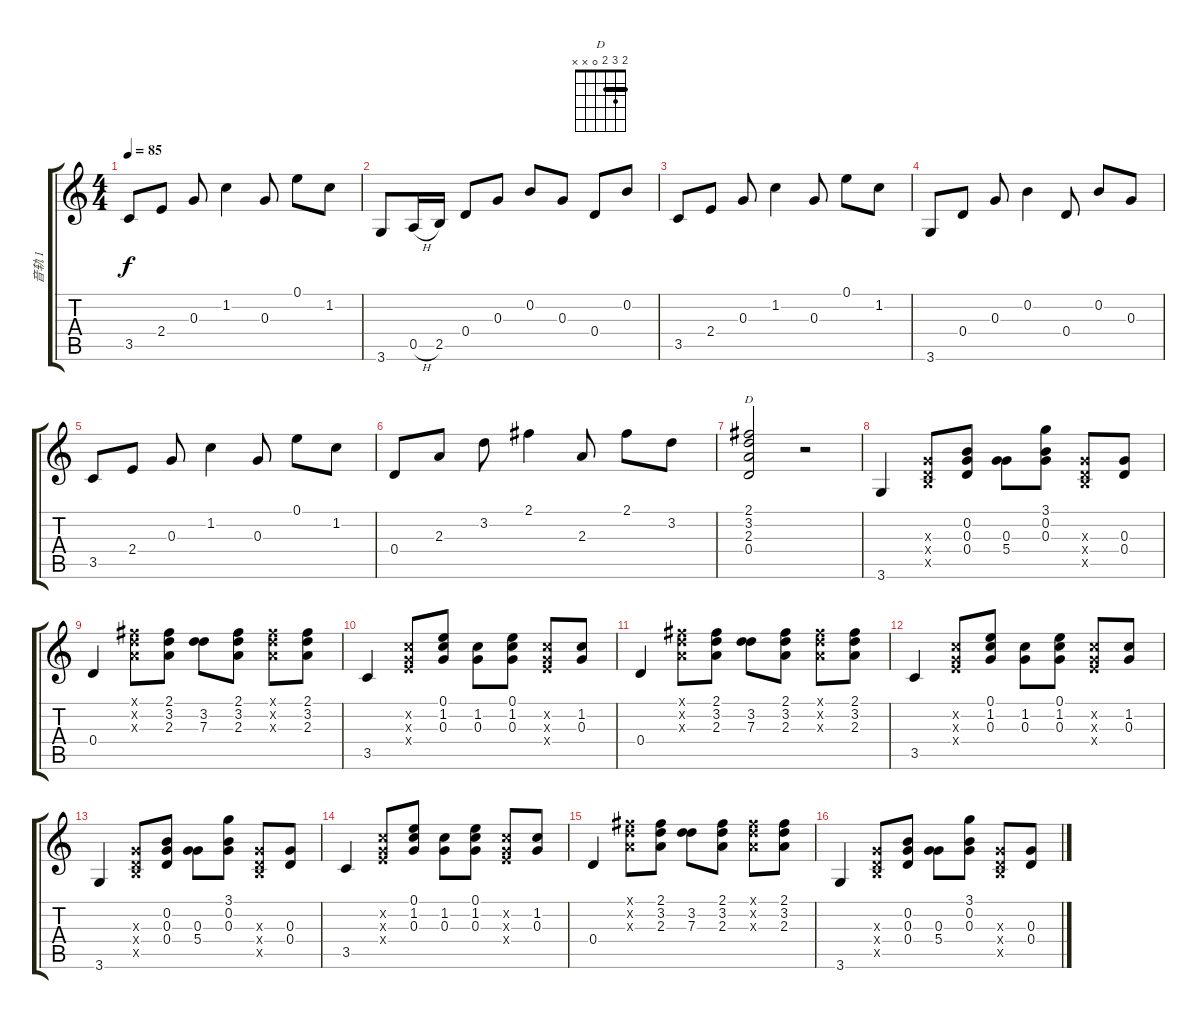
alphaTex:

\track ("音轨 1" "音轨 1") {instrument electricguitarjazz}
\staff {score tabs}
\tuning (E4 B3 G3 D3 A2 E2) {hide}
\chord ("D" 2 3 2 0 x x) {barre 2}
\ts (4 4)
\tempo 85
\clef g2
\ks c
3.5.8{dy f} 2.4.8 0.3.8 1.2.4 0.3.8 0.1.8 1.2.8 |
3.6.8 0.5{h}.16 2.5.16 0.4.8 0.3.8 0.2.8 0.3.8 0.4.8 0.2.8 |
3.5.8 2.4.8 0.3.8 1.2.4 0.3.8 0.1.8 1.2.8 |
3.6.8 0.4.8 0.3.8 0.2.4 0.4.8 0.2.8 0.3.8 |
3.5.8 2.4.8 0.3.8 1.2.4 0.3.8 0.1.8 1.2.8 |
0.4.8 2.3.8 3.2.8 2.1.4 2.3.8 2.1.8 3.2.8 |
(2.1 3.2 2.3 0.4).2{ch "D"} r.2 |
3.6.4 (0.3{x} 0.4{x} 2.5{x}).8 (0.2 0.3 0.4).8 (0.3 5.4).8 (3.1 0.2 0.3).8 (0.3{x} 0.4{x} 2.5{x}).8 (0.3 0.4).8 |
0.4.4 (2.1{x} 3.2{x} 2.3{x}).8 (2.1 3.2 2.3).8 (3.2 7.3).8 (2.1 3.2 2.3).8 (2.1{x} 3.2{x} 2.3{x}).8 (2.1 3.2 2.3).8 |
3.5.4 (1.2{x} 0.3{x} 2.4{x}).8 (0.1 1.2 0.3).8 (1.2 0.3).8 (0.1 1.2 0.3).8 (1.2{x} 0.3{x} 2.4{x}).8 (1.2 0.3).8 |
0.4.4 (2.1{x} 3.2{x} 2.3{x}).8 (2.1 3.2 2.3).8 (3.2 7.3).8 (2.1 3.2 2.3).8 (2.1{x} 3.2{x} 2.3{x}).8 (2.1 3.2 2.3).8 |
3.5.4 (1.2{x} 0.3{x} 2.4{x}).8 (0.1 1.2 0.3).8 (1.2 0.3).8 (0.1 1.2 0.3).8 (1.2{x} 0.3{x} 2.4{x}).8 (1.2 0.3).8 |
3.6.4 (0.3{x} 0.4{x} 2.5{x}).8 (0.2 0.3 0.4).8 (0.3 5.4).8 (3.1 0.2 0.3).8 (0.3{x} 0.4{x} 2.5{x}).8 (0.3 0.4).8 |
3.5.4 (1.2{x} 0.3{x} 2.4{x}).8 (0.1 1.2 0.3).8 (1.2 0.3).8 (0.1 1.2 0.3).8 (1.2{x} 0.3{x} 2.4{x}).8 (1.2 0.3).8 |
0.4.4 (2.1{x} 3.2{x} 2.3{x}).8 (2.1 3.2 2.3).8 (3.2 7.3).8 (2.1 3.2 2.3).8 (2.1{x} 3.2{x} 2.3{x}).8 (2.1 3.2 2.3).8 |
3.6.4 (0.3{x} 0.4{x} 2.5{x}).8 (0.2 0.3 0.4).8 (0.3 5.4).8 (3.1 0.2 0.3).8 (0.3{x} 0.4{x} 2.5{x}).8 (0.3 0.4).8
